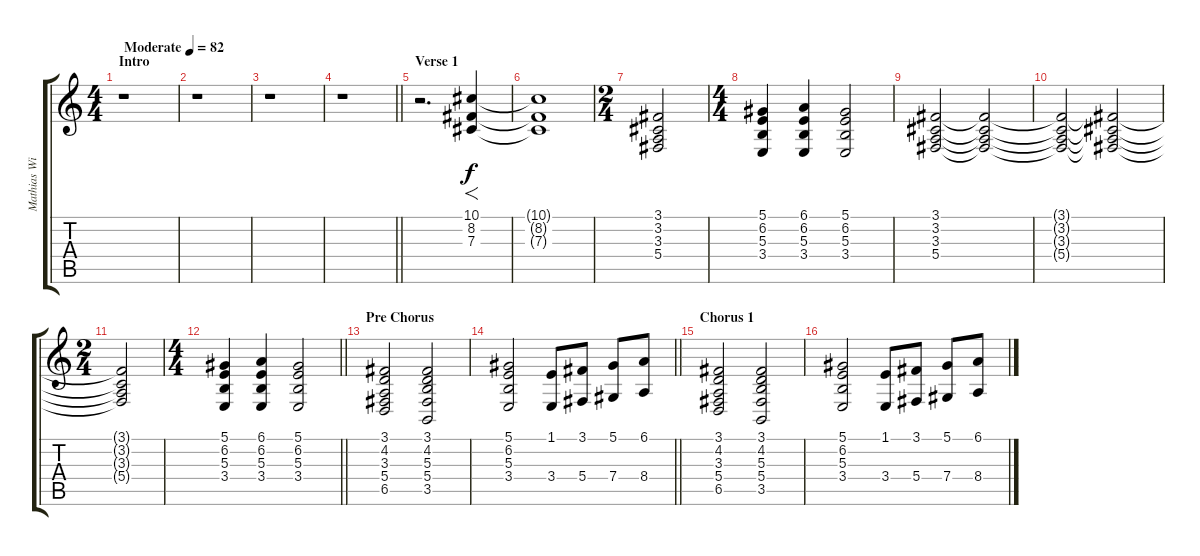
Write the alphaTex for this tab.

\track ("Mathias Wiesner - Strings 1" "Mathias Wi") {instrument stringensemble2}
\staff {score tabs}
\tuning (Eb4 Bb3 Gb3 Db3 Ab2 Eb2) {hide}
\ts (4 4)
\section ("" "Intro")
\tempo (82 "Moderate")
\clef g2
\ks c
r.1{dy f instrument stringensemble2} |
r.1 |
r.1 |
\barLineRight lightlight
r.1 |
\section ("" "Verse 1")
r.2{d} (10.1 8.2 7.3).4{f} |
(10.1{t} 8.2{t} 7.3{t}).1 |
\ts (2 4)
(3.1 3.2 3.3 5.4).2 |
\ts (4 4)
(5.1 6.2 5.3 3.4).4 (6.1 6.2 5.3 3.4).4 (5.1 6.2 5.3 3.4).2 |
(3.1 3.2 3.3 5.4).2 (3.1{t} 3.2{t} 3.3{t} 5.4{t}).2 |
(3.1{t} 3.2{t} 3.3{t} 5.4{t}).2 (3.1{t} 3.2{t} 3.3{t} 5.4{t}).2 |
\ts (2 4)
(3.1{t} 3.2{t} 3.3{t} 5.4{t}).2 |
\ts (4 4)
\barLineRight lightlight
(5.1 6.2 5.3 3.4).4 (6.1 6.2 5.3 3.4).4 (5.1 6.2 5.3 3.4).2 |
\section ("" "Pre Chorus")
(3.1 4.2 3.3 5.4 6.5).2 (3.1 4.2 5.3 5.4 3.5).2 |
\barLineRight lightlight
(5.1 6.2 5.3 3.4).2 (1.1 3.4).8 (3.1 5.4).8 (5.1 7.4).8 (6.1 8.4).8 |
\section ("" "Chorus 1")
(3.1 4.2 3.3 5.4 6.5).2 (3.1 4.2 5.3 5.4 3.5).2 |
(5.1 6.2 5.3 3.4).2 (1.1 3.4).8 (3.1 5.4).8 (5.1 7.4).8 (6.1 8.4).8
